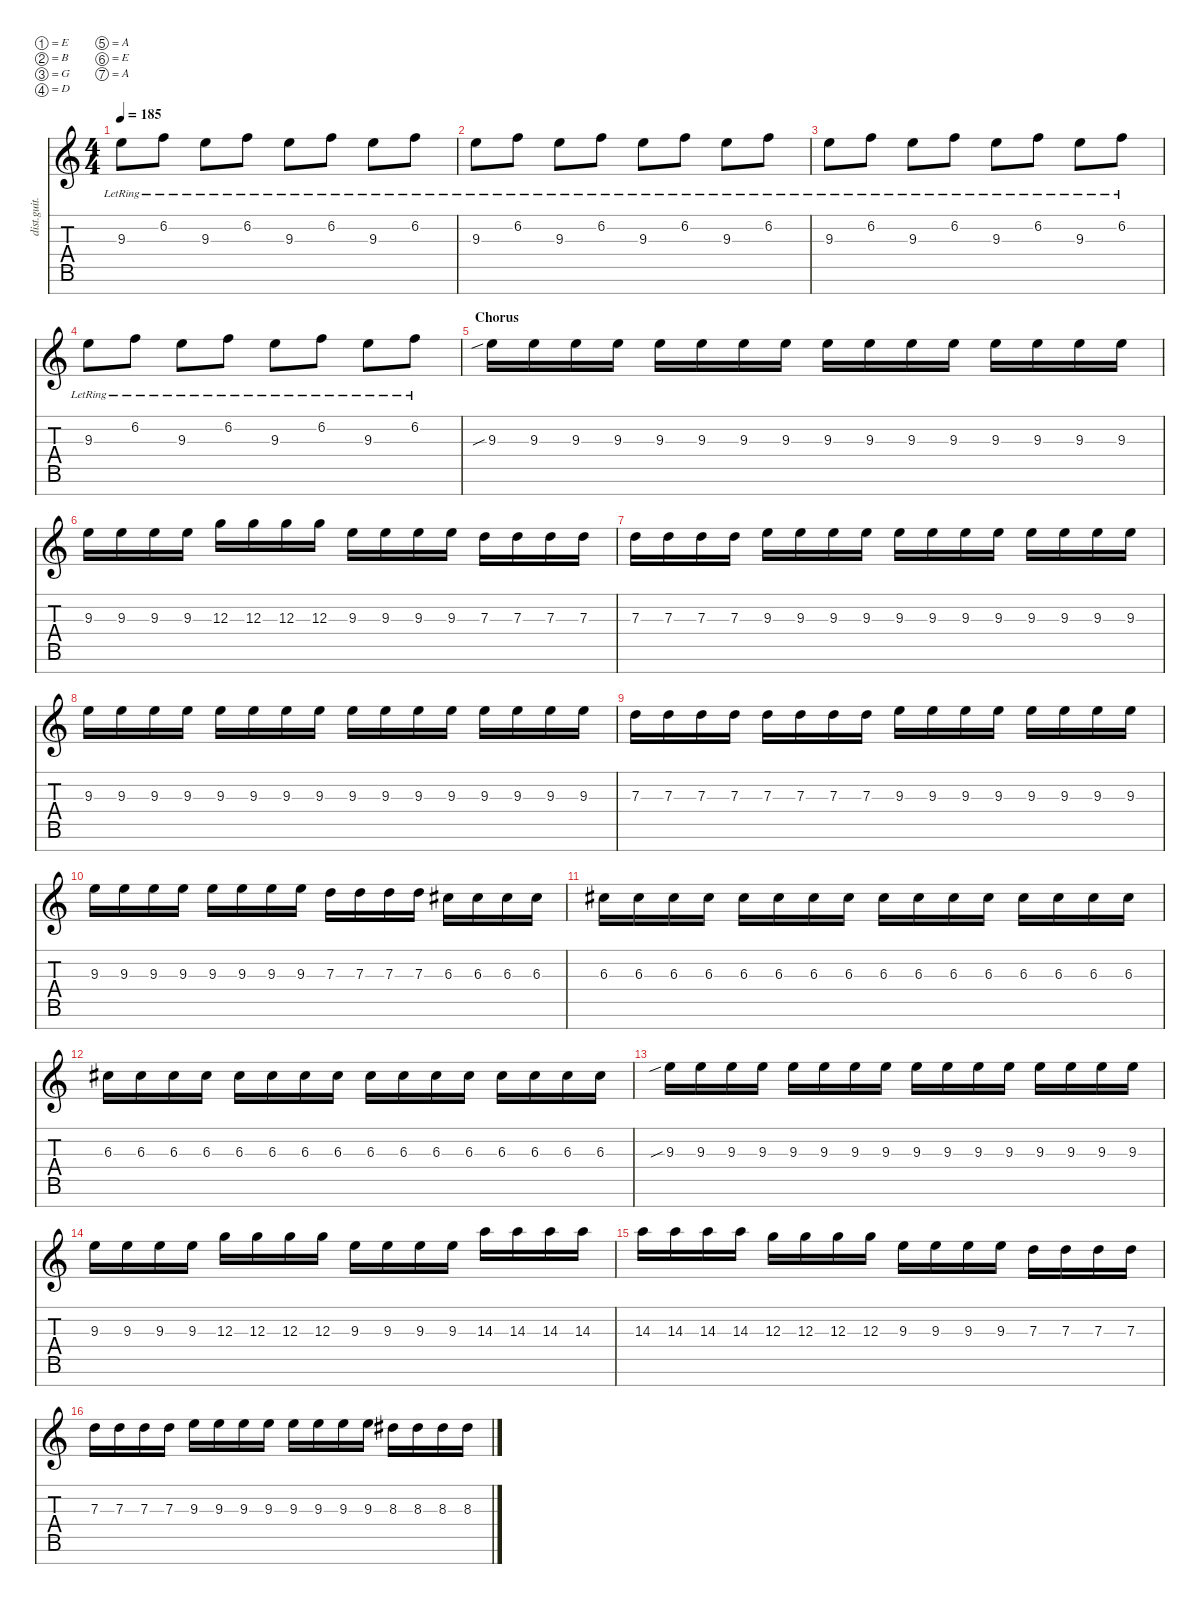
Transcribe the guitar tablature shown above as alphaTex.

\defaultSystemsLayout 4
\hideDynamics
\bracketExtendMode nobrackets
\track ("Distortion Guitar - Zoli" "dist.guit.") {instrument distortionguitar}
\staff {score tabs}
\tuning (E4 B3 G3 D3 A2 E2 A1)
\ts (4 4)
\tempo 185
\clef g2
\ks c
9.3{lr}.8{dy mf} 6.2{lr}.8 9.3{lr}.8 6.2{lr}.8 9.3{lr}.8 6.2{lr}.8 9.3{lr}.8 6.2{lr}.8 |
9.3{lr}.8 6.2{lr}.8 9.3{lr}.8 6.2{lr}.8 9.3{lr}.8 6.2{lr}.8 9.3{lr}.8 6.2{lr}.8 |
9.3{lr}.8 6.2{lr}.8 9.3{lr}.8 6.2{lr}.8 9.3{lr}.8 6.2{lr}.8 9.3{lr}.8 6.2{lr}.8 |
9.3{lr}.8 6.2{lr}.8 9.3{lr}.8 6.2{lr}.8 9.3{lr}.8 6.2{lr}.8 9.3{lr}.8 6.2{lr}.8 |
\section ("" "Chorus")
9.3{sib}.16 9.3.16 9.3.16 9.3.16 9.3.16 9.3.16 9.3.16 9.3.16 9.3.16 9.3.16 9.3.16 9.3.16 9.3.16 9.3.16 9.3.16 9.3.16 |
9.3.16 9.3.16 9.3.16 9.3.16 12.3.16 12.3.16 12.3.16 12.3.16 9.3.16 9.3.16 9.3.16 9.3.16 7.3.16 7.3.16 7.3.16 7.3.16 |
7.3.16 7.3.16 7.3.16 7.3.16 9.3.16 9.3.16 9.3.16 9.3.16 9.3.16 9.3.16 9.3.16 9.3.16 9.3.16 9.3.16 9.3.16 9.3.16 |
9.3.16 9.3.16 9.3.16 9.3.16 9.3.16 9.3.16 9.3.16 9.3.16 9.3.16 9.3.16 9.3.16 9.3.16 9.3.16 9.3.16 9.3.16 9.3.16 |
7.3.16 7.3.16 7.3.16 7.3.16 7.3.16 7.3.16 7.3.16 7.3.16 9.3.16 9.3.16 9.3.16 9.3.16 9.3.16 9.3.16 9.3.16 9.3.16 |
9.3.16 9.3.16 9.3.16 9.3.16 9.3.16 9.3.16 9.3.16 9.3.16 7.3.16 7.3.16 7.3.16 7.3.16 6.3{acc #}.16 6.3{acc #}.16 6.3{acc #}.16 6.3{acc #}.16 |
6.3{acc #}.16 6.3{acc #}.16 6.3{acc #}.16 6.3{acc #}.16 6.3{acc #}.16 6.3{acc #}.16 6.3{acc #}.16 6.3{acc #}.16 6.3{acc #}.16 6.3{acc #}.16 6.3{acc #}.16 6.3{acc #}.16 6.3{acc #}.16 6.3{acc #}.16 6.3{acc #}.16 6.3{acc #}.16 |
6.3{acc #}.16 6.3{acc #}.16 6.3{acc #}.16 6.3{acc #}.16 6.3{acc #}.16 6.3{acc #}.16 6.3{acc #}.16 6.3{acc #}.16 6.3{acc #}.16 6.3{acc #}.16 6.3{acc #}.16 6.3{acc #}.16 6.3{acc #}.16 6.3{acc #}.16 6.3{acc #}.16 6.3{acc #}.16 |
9.3{sib}.16 9.3.16 9.3.16 9.3.16 9.3.16 9.3.16 9.3.16 9.3.16 9.3.16 9.3.16 9.3.16 9.3.16 9.3.16 9.3.16 9.3.16 9.3.16 |
9.3.16 9.3.16 9.3.16 9.3.16 12.3.16 12.3.16 12.3.16 12.3.16 9.3.16 9.3.16 9.3.16 9.3.16 14.3.16 14.3.16 14.3.16 14.3.16 |
14.3.16 14.3.16 14.3.16 14.3.16 12.3.16 12.3.16 12.3.16 12.3.16 9.3.16 9.3.16 9.3.16 9.3.16 7.3.16 7.3.16 7.3.16 7.3.16 |
7.3.16 7.3.16 7.3.16 7.3.16 9.3.16 9.3.16 9.3.16 9.3.16 9.3.16 9.3.16 9.3.16 9.3.16 8.3{acc #}.16 8.3{acc #}.16 8.3{acc #}.16 8.3{acc #}.16
